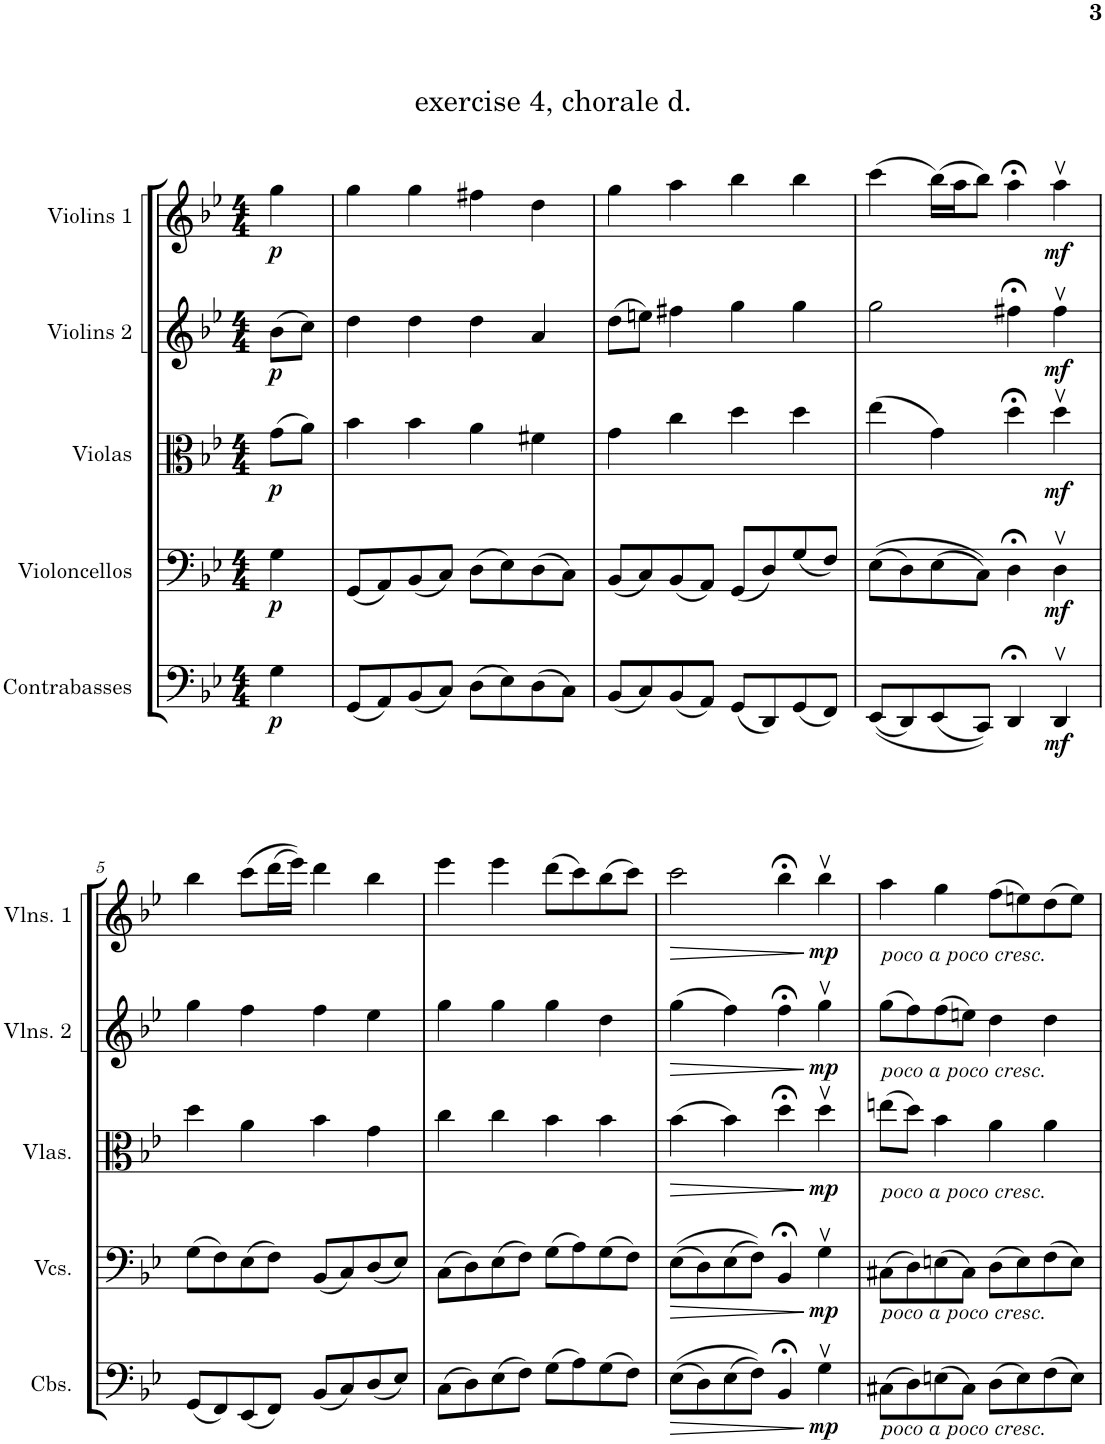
**kern	**dynam	**kern	**dynam	**kern	**dynam	**kern	**dynam	**kern	**dynam
*part5	*part5	*part4	*part4	*part3	*part3	*part2	*part2	*part1	*part1
*staff5	*staff5	*staff4	*staff4	*staff3	*staff3	*staff2	*staff2	*staff1	*staff1
*I"Contrabasses	*	*I"Violoncellos	*	*I"Violas	*	*I"Violins 2	*	*I"Violins 1	*
*I'Cbs.	*	*I'Vcs.	*	*I'Vlas.	*	*I'Vlns. 2	*	*I'Vlns. 1	*
!!LO:PB:g=z
*clefF4	*	*clefF4	*	*clefC3	*	*clefG2	*	*clefG2	*
*Trd7c12	*	*	*	*	*	*	*	*	*
*k[b-e-]	*	*k[b-e-]	*	*k[b-e-]	*	*k[b-e-]	*	*k[b-e-]	*
*M4/4	*	*M4/4	*	*M4/4	*	*M4/4	*	*M4/4	*
=1	=1	=1	=1	=1	=1	=1	=1	=1	=1
!	!LO:DY:b	!	!LO:DY:b	!	!LO:DY:b	!	!LO:DY:b	!	!LO:DY:b
4G\	p	4G\	p	(8g\L	p	(8b-\L	p	4gg\	p
.	.	.	.	8a\J)	.	8cc\J)	.	.	.
=2	=2	=2	=2	=2	=2	=2	=2	=2	=2
(8GG/L	.	(8GG/L	.	4b-\	.	4dd\	.	4gg\	.
8AA/)	.	8AA/)	.	.	.	.	.	.	.
(8BB-/	.	(8BB-/	.	4b-\	.	4dd\	.	4gg\	.
8C/J)	.	8C/J)	.	.	.	.	.	.	.
(8D\L	.	(8D\L	.	4a\	.	4dd\	.	4ff#X\	.
8E-\)	.	8E-\)	.	.	.	.	.	.	.
(8D\	.	(8D\	.	4f#X\	.	4a/	.	4dd\	.
8C\J)	.	8C\J)	.	.	.	.	.	.	.
=3	=3	=3	=3	=3	=3	=3	=3	=3	=3
(8BB-/L	.	(8BB-/L	.	4g\	.	(8dd\L	.	4gg\	.
8C/)	.	8C/)	.	.	.	8een\J)	.	.	.
(8BB-/	.	(8BB-/	.	4cc\	.	4ff#X\	.	4aa\	.
8AA/J)	.	8AA/J)	.	.	.	.	.	.	.
(8GG/L	.	(8GG/L	.	4dd\	.	4gg\	.	4bb-\	.
8DD/)	.	8D/)	.	.	.	.	.	.	.
(8GG/	.	(8G/	.	4dd\	.	4gg\	.	4bb-\	.
8FF/J)	.	8F/J)	.	.	.	.	.	.	.
=4	=4	=4	=4	=4	=4	=4	=4	=4	=4
((8EE-/L	.	((8E-\L	.	(4ee-\	.	2gg\	.	(4ccc\	.
8DD/)	.	8D\)	.	.	.	.	.	.	.
(8EE-/	.	(8E-\	.	4g\)	.	.	.	(16bb-\LL)	.
.	.	.	.	.	.	.	.	16aa\J	.
8CC/J))	.	8C\J))	.	.	.	.	.	8bb-\J)	.
4DD;</	.	4D;<\	.	4dd;<\	.	4ff#X;<\	.	4aa;<\	.
!	!LO:DY:b	!	!LO:DY:b	!	!LO:DY:b	!	!LO:DY:b	!	!LO:DY:b
4DDv/	mf	4Dv\	mf	4ddv\	mf	4ff#v\	mf	4aav\	mf
!!LO:LB:g=z
=5	=5	=5	=5	=5	=5	=5	=5	=5	=5
(8GG/L	.	(8G\L	.	4dd\	.	4gg\	.	4bb-\	.
8FF/)	.	8F\)	.	.	.	.	.	.	.
(8EE-/	.	(8E-\	.	4a\	.	4ff\	.	(8ccc\L	.
8FF/J)	.	8F\J)	.	.	.	.	.	(16ddd\L	.
.	.	.	.	.	.	.	.	16eee-\JJ))	.
(8BB-/L	.	(8BB-/L	.	4b-\	.	4ff\	.	4ddd\	.
8C/)	.	8C/)	.	.	.	.	.	.	.
(8D/	.	(8D/	.	4g\	.	4ee-\	.	4bb-\	.
8E-/J)	.	8E-/J)	.	.	.	.	.	.	.
=6	=6	=6	=6	=6	=6	=6	=6	=6	=6
(8C\L	.	(8C\L	.	4cc\	.	4gg\	.	4eee-\	.
8D\)	.	8D\)	.	.	.	.	.	.	.
(8E-\	.	(8E-\	.	4cc\	.	4gg\	.	4eee-\	.
8F\J)	.	8F\J)	.	.	.	.	.	.	.
(8G\L	.	(8G\L	.	4b-\	.	4gg\	.	(8ddd\L	.
8A\)	.	8A\)	.	.	.	.	.	8ccc\)	.
(8G\	.	(8G\	.	4b-\	.	4dd\	.	(8bb-\	.
8F\J)	.	8F\J)	.	.	.	.	.	8ccc\J)	.
=7	=7	=7	=7	=7	=7	=7	=7	=7	=7
!	!LO:HP:b	!	!LO:HP:b	!	!LO:HP:b	!	!LO:HP:b	!	!LO:HP:b
((8E-\L	>	((8E-\L	>	(4b-\	>	(4gg\	>	2ccc\	>
8D\)	.	8D\)	.	.	.	.	.	.	.
(8E-\	.	(8E-\	.	4b-\)	.	4ff\)	.	.	.
8F\J))	.	8F\J))	.	.	.	.	.	.	.
4BB-;</	.	4BB-;</	.	4dd;<\	.	4ff;<\	.	4bb-;<\	.
!	!LO:DY:n=1:b	!	!LO:DY:n=1:b	!	!LO:DY:n=1:b	!	!LO:DY:n=1:b	!	!LO:DY:n=1:b
4Gv\	] mp	4Gv\	] mp	4ddv\	] mp	4ggv\	] mp	4bb-v\	] mp
=8	=8	=8	=8	=8	=8	=8	=8	=8	=8
!	!	!	!	!	!	!	!	!LO:TX:b:i:t=poco a poco cresc.	!
!	!	!	!	!	!	!LO:TX:b:i:t=poco a poco cresc.	!	!	!
!	!	!	!	!LO:TX:b:i:t=poco a poco cresc.	!	!	!	!	!
!	!	!LO:TX:b:i:t=poco a poco cresc.	!	!	!	!	!	!	!
!LO:TX:b:i:t=poco a poco cresc.	!	!	!	!	!	!	!	!	!
(8C#X\L	.	(8C#X\L	.	(8een\L	.	(8gg\L	.	4aa\	.
8D\)	.	8D\)	.	8dd\J)	.	8ff\)	.	.	.
(8En\	.	(8En\	.	4b-\	.	(8ff\	.	4gg\	.
8C#\J)	.	8C#\J)	.	.	.	8een\J)	.	.	.
(8D\L	.	(8D\L	.	4a\	.	4dd\	.	(8ff\L	.
8E\)	.	8E\)	.	.	.	.	.	8een\)	.
(8F\	.	(8F\	.	4a\	.	4dd\	.	(8dd\	.
8E\J)	.	8E\J)	.	.	.	.	.	8ee\J)	.
=	=	=	=	=	=	=	=	=	=
*-	*-	*-	*-	*-	*-	*-	*-	*-	*-
